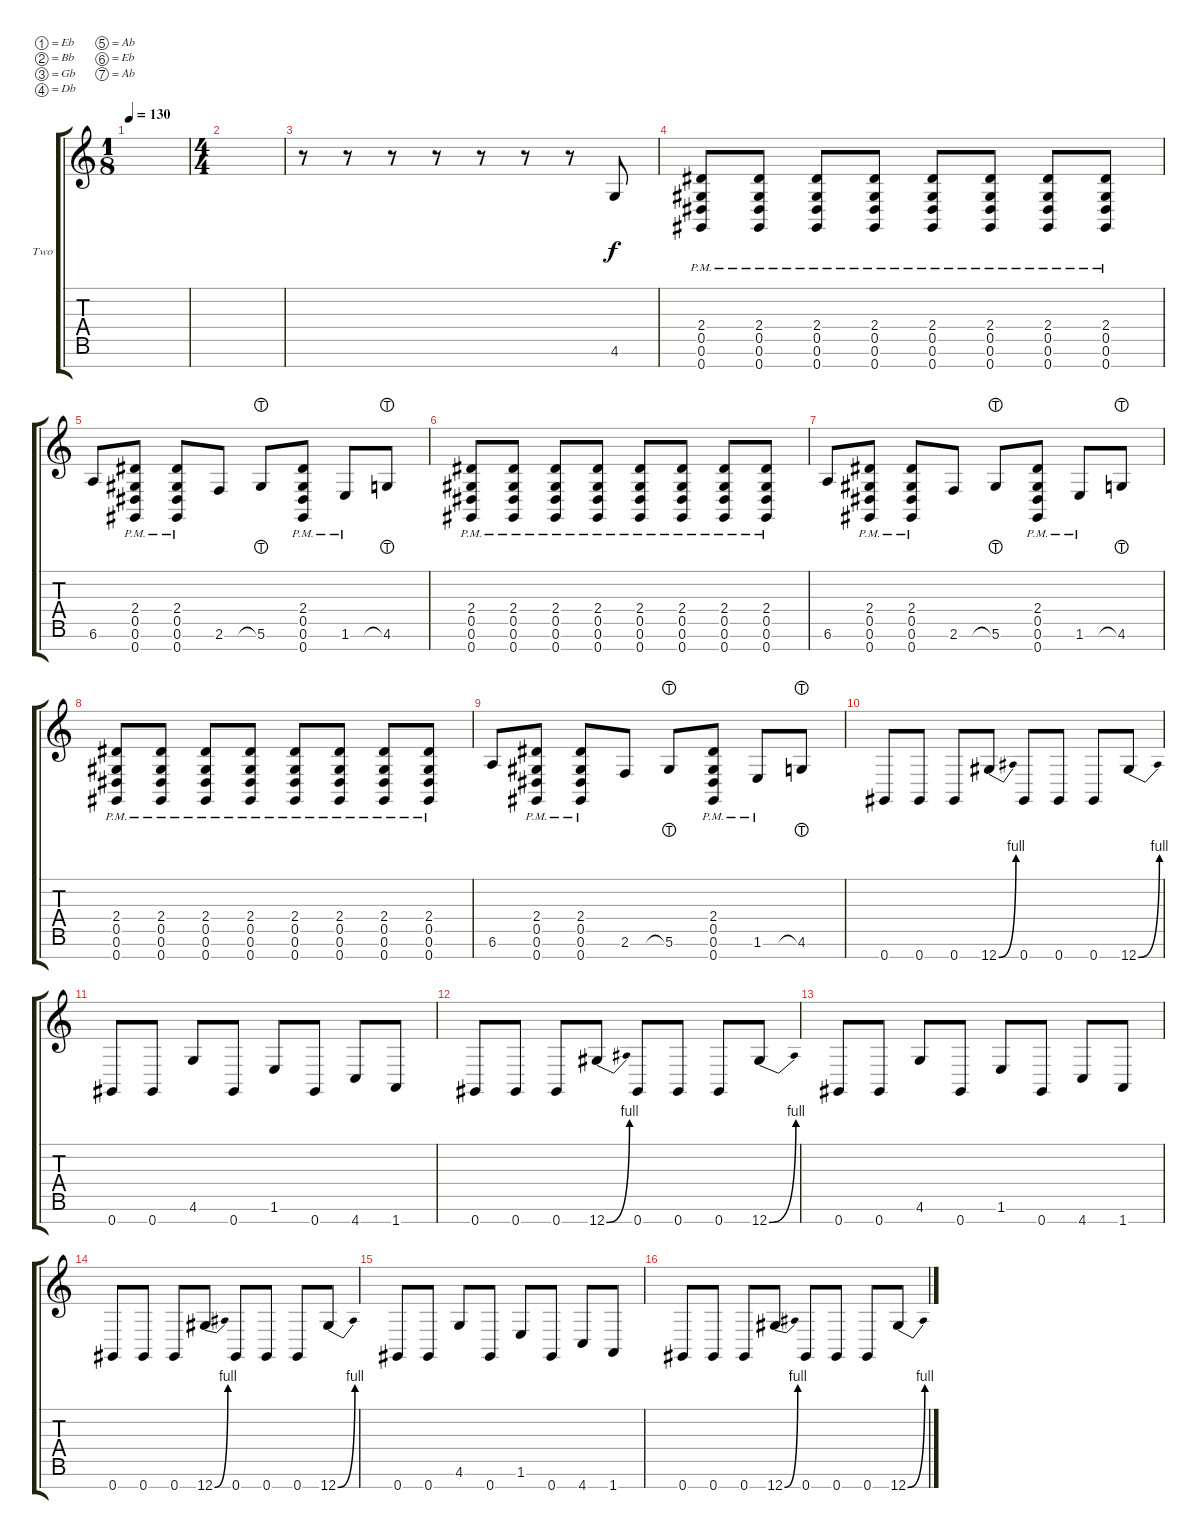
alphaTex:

\defaultSystemsLayout 4
\bracketExtendMode groupsimilarinstruments
\firstSystemTrackNameOrientation horizontal
\otherSystemsTrackNameOrientation horizontal
\track ("Distortion 2" "Two") {instrument distortionguitar}
\staff {score tabs}
\tuning (Eb4 Bb3 Gb3 Db3 Ab2 Eb2 Ab1)
\ts (1 8)
\tempo 130
\clef g2
\ks c
|
\ts (4 4)
|
r.8 r.8 r.8 r.8 r.8 r.8 r.8 4.6.8 |
(0.6{pm} 0.7{pm} 0.5{pm} 2.4{pm}).8 (0.7{pm} 0.6{pm} 0.5{pm} 2.4{pm}).8 (0.7{pm} 2.4{pm} 0.5{pm} 0.6{pm}).8 (0.7{pm} 2.4{pm} 0.5{pm} 0.6{pm}).8 (0.7{pm} 0.6{pm} 0.5{pm} 2.4{pm}).8 (0.7{pm} 0.6{pm} 0.5{pm} 2.4{pm}).8 (0.7{pm} 0.6{pm} 0.5{pm} 2.4{pm}).8 (2.4{pm} 0.5{pm} 0.6{pm} 0.7{pm}).8 |
6.6.8 (0.7{pm} 0.6{pm} 0.5{pm} 2.4{pm}).8 (2.4{pm} 0.5{pm} 0.6{pm} 0.7{pm}).8 2.6.8 5.6{lht}.8 (0.7{pm} 0.6{pm} 0.5{pm} 2.4{pm}).8 1.6{pm}.8 4.6{lht}.8 |
(0.6{pm} 0.7{pm} 0.5{pm} 2.4{pm}).8 (0.7{pm} 0.6{pm} 0.5{pm} 2.4{pm}).8 (0.7{pm} 2.4{pm} 0.5{pm} 0.6{pm}).8 (0.7{pm} 2.4{pm} 0.5{pm} 0.6{pm}).8 (0.7{pm} 0.6{pm} 0.5{pm} 2.4{pm}).8 (0.7{pm} 0.6{pm} 0.5{pm} 2.4{pm}).8 (0.7{pm} 0.6{pm} 0.5{pm} 2.4{pm}).8 (2.4{pm} 0.5{pm} 0.6{pm} 0.7{pm}).8 |
6.6.8 (0.7{pm} 0.6{pm} 0.5{pm} 2.4{pm}).8 (2.4{pm} 0.5{pm} 0.6{pm} 0.7{pm}).8 2.6.8 5.6{lht}.8 (0.7{pm} 0.6{pm} 0.5{pm} 2.4{pm}).8 1.6{pm}.8 4.6{lht}.8 |
(0.6{pm} 0.7{pm} 0.5{pm} 2.4{pm}).8 (0.7{pm} 0.6{pm} 0.5{pm} 2.4{pm}).8 (0.7{pm} 2.4{pm} 0.5{pm} 0.6{pm}).8 (0.7{pm} 2.4{pm} 0.5{pm} 0.6{pm}).8 (0.7{pm} 0.6{pm} 0.5{pm} 2.4{pm}).8 (0.7{pm} 0.6{pm} 0.5{pm} 2.4{pm}).8 (0.7{pm} 0.6{pm} 0.5{pm} 2.4{pm}).8 (2.4{pm} 0.5{pm} 0.6{pm} 0.7{pm}).8 |
6.6.8 (0.7{pm} 0.6{pm} 0.5{pm} 2.4{pm}).8 (2.4{pm} 0.5{pm} 0.6{pm} 0.7{pm}).8 2.6.8 5.6{lht}.8 (0.7{pm} 0.6{pm} 0.5{pm} 2.4{pm}).8 1.6{pm}.8 4.6{lht}.8 |
0.7.8 0.7.8 0.7.8 12.7{be (bend 0 0 15 4)}.8 0.7.8 0.7.8 0.7.8 12.7{be (bend 0 0 15 4)}.8 |
0.7.8 0.7.8 4.6.8 0.7.8 1.6.8 0.7.8 4.7.8 1.7.8 |
0.7.8 0.7.8 0.7.8 12.7{be (bend 0 0 15 4)}.8 0.7.8 0.7.8 0.7.8 12.7{be (bend 0 0 15 4)}.8 |
0.7.8 0.7.8 4.6.8 0.7.8 1.6.8 0.7.8 4.7.8 1.7.8 |
0.7.8 0.7.8 0.7.8 12.7{be (bend 0 0 15 4)}.8 0.7.8 0.7.8 0.7.8 12.7{be (bend 0 0 15 4)}.8 |
0.7.8 0.7.8 4.6.8 0.7.8 1.6.8 0.7.8 4.7.8 1.7.8 |
0.7.8 0.7.8 0.7.8 12.7{be (bend 0 0 15 4)}.8 0.7.8 0.7.8 0.7.8 12.7{be (bend 0 0 15 4)}.8
